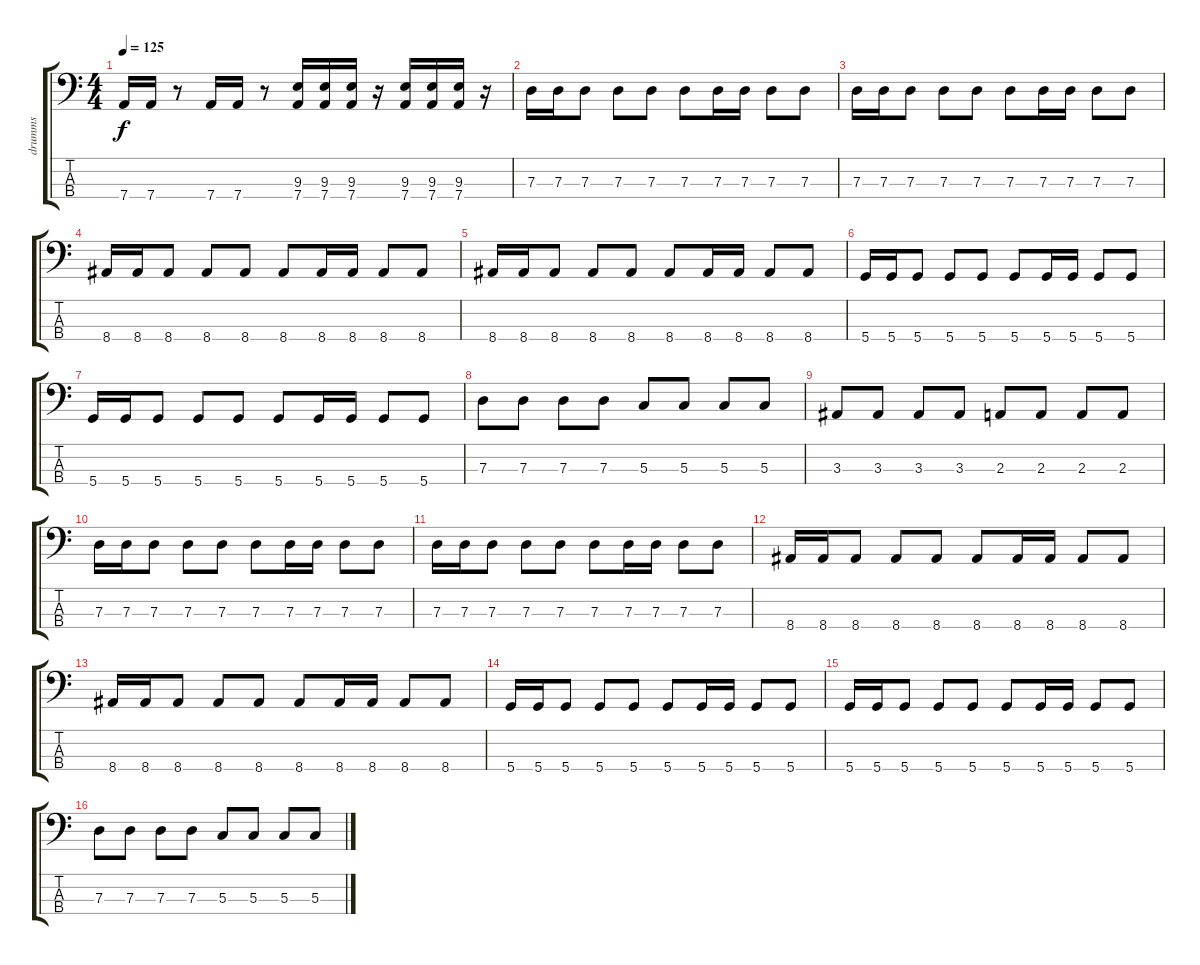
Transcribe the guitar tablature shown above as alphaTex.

\track ("drumms" "drumms") {instrument electricbassfinger}
\staff {score tabs}
\tuning (F2 C2 G1 D1) {hide}
\ts (4 4)
\tempo 125
\clef f4
\ks c
7.4.16{dy f} 7.4.16 r.8 7.4.16 7.4.16 r.8 (9.3 7.4).16 (9.3 7.4).16 (9.3 7.4).16 r.16 (9.3 7.4).16 (9.3 7.4).16 (9.3 7.4).16 r.16 |
7.3.16 7.3.16 7.3.8 7.3.8 7.3.8 7.3.8 7.3.16 7.3.16 7.3.8 7.3.8 |
7.3.16 7.3.16 7.3.8 7.3.8 7.3.8 7.3.8 7.3.16 7.3.16 7.3.8 7.3.8 |
8.4.16 8.4.16 8.4.8 8.4.8 8.4.8 8.4.8 8.4.16 8.4.16 8.4.8 8.4.8 |
8.4.16 8.4.16 8.4.8 8.4.8 8.4.8 8.4.8 8.4.16 8.4.16 8.4.8 8.4.8 |
5.4.16 5.4.16 5.4.8 5.4.8 5.4.8 5.4.8 5.4.16 5.4.16 5.4.8 5.4.8 |
5.4.16 5.4.16 5.4.8 5.4.8 5.4.8 5.4.8 5.4.16 5.4.16 5.4.8 5.4.8 |
7.3.8 7.3.8 7.3.8 7.3.8 5.3.8 5.3.8 5.3.8 5.3.8 |
3.3.8 3.3.8 3.3.8 3.3.8 2.3.8 2.3.8 2.3.8 2.3.8 |
7.3.16 7.3.16 7.3.8 7.3.8 7.3.8 7.3.8 7.3.16 7.3.16 7.3.8 7.3.8 |
7.3.16 7.3.16 7.3.8 7.3.8 7.3.8 7.3.8 7.3.16 7.3.16 7.3.8 7.3.8 |
8.4.16 8.4.16 8.4.8 8.4.8 8.4.8 8.4.8 8.4.16 8.4.16 8.4.8 8.4.8 |
8.4.16 8.4.16 8.4.8 8.4.8 8.4.8 8.4.8 8.4.16 8.4.16 8.4.8 8.4.8 |
5.4.16 5.4.16 5.4.8 5.4.8 5.4.8 5.4.8 5.4.16 5.4.16 5.4.8 5.4.8 |
5.4.16 5.4.16 5.4.8 5.4.8 5.4.8 5.4.8 5.4.16 5.4.16 5.4.8 5.4.8 |
7.3.8 7.3.8 7.3.8 7.3.8 5.3.8 5.3.8 5.3.8 5.3.8
